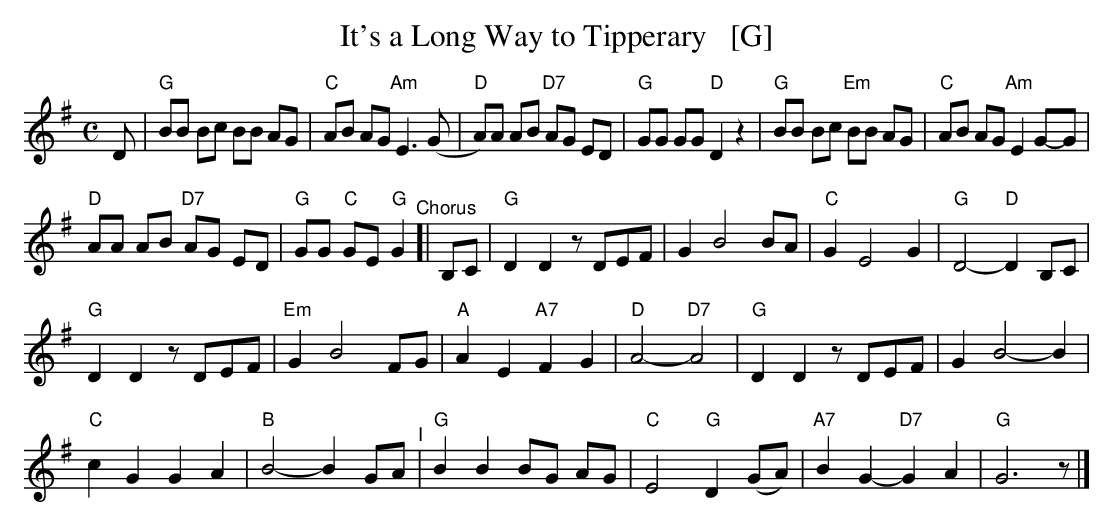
X:1
T: It's a Long Way to Tipperary   [G]
L: 1/8
M: C
K: G
D |\
"G"BB Bc BB AG | "C"AB AG "Am"E3 (G |\
"D"A)A AB "D7"AG ED | "G"GG GG "D"D2 z2 |\
"G"BB Bc "Em"BB AG | "C"AB AG "Am"E2 G-G |
"D"AA AB "D7"AG ED | "G"GG "C"GE "G"G2 \
"^Chorus"[| B,C |\
"G"D2 D2 zDEF | G2 B4 BA |\
"C"G2 E4 G2 | "G"D4- "D"D2 B,C |
"G"D2 D2 zDEF | "Em"G2 B4 FG |\
"A"A2 E2 "A7"F2 G2 | "D"A4- "D7"A4 |\
"G"D2 D2 zDEF | G2 B4- B2 |
"C"c2 G2 G2 A2 | "B"B4- B2 GA "^I"|\
"G"B2 B2 BG AG | "C"E4 "G"D2 (GA) |\
"A7"B2 G2- "D7"G2 A2 | "G"G6 z |]
